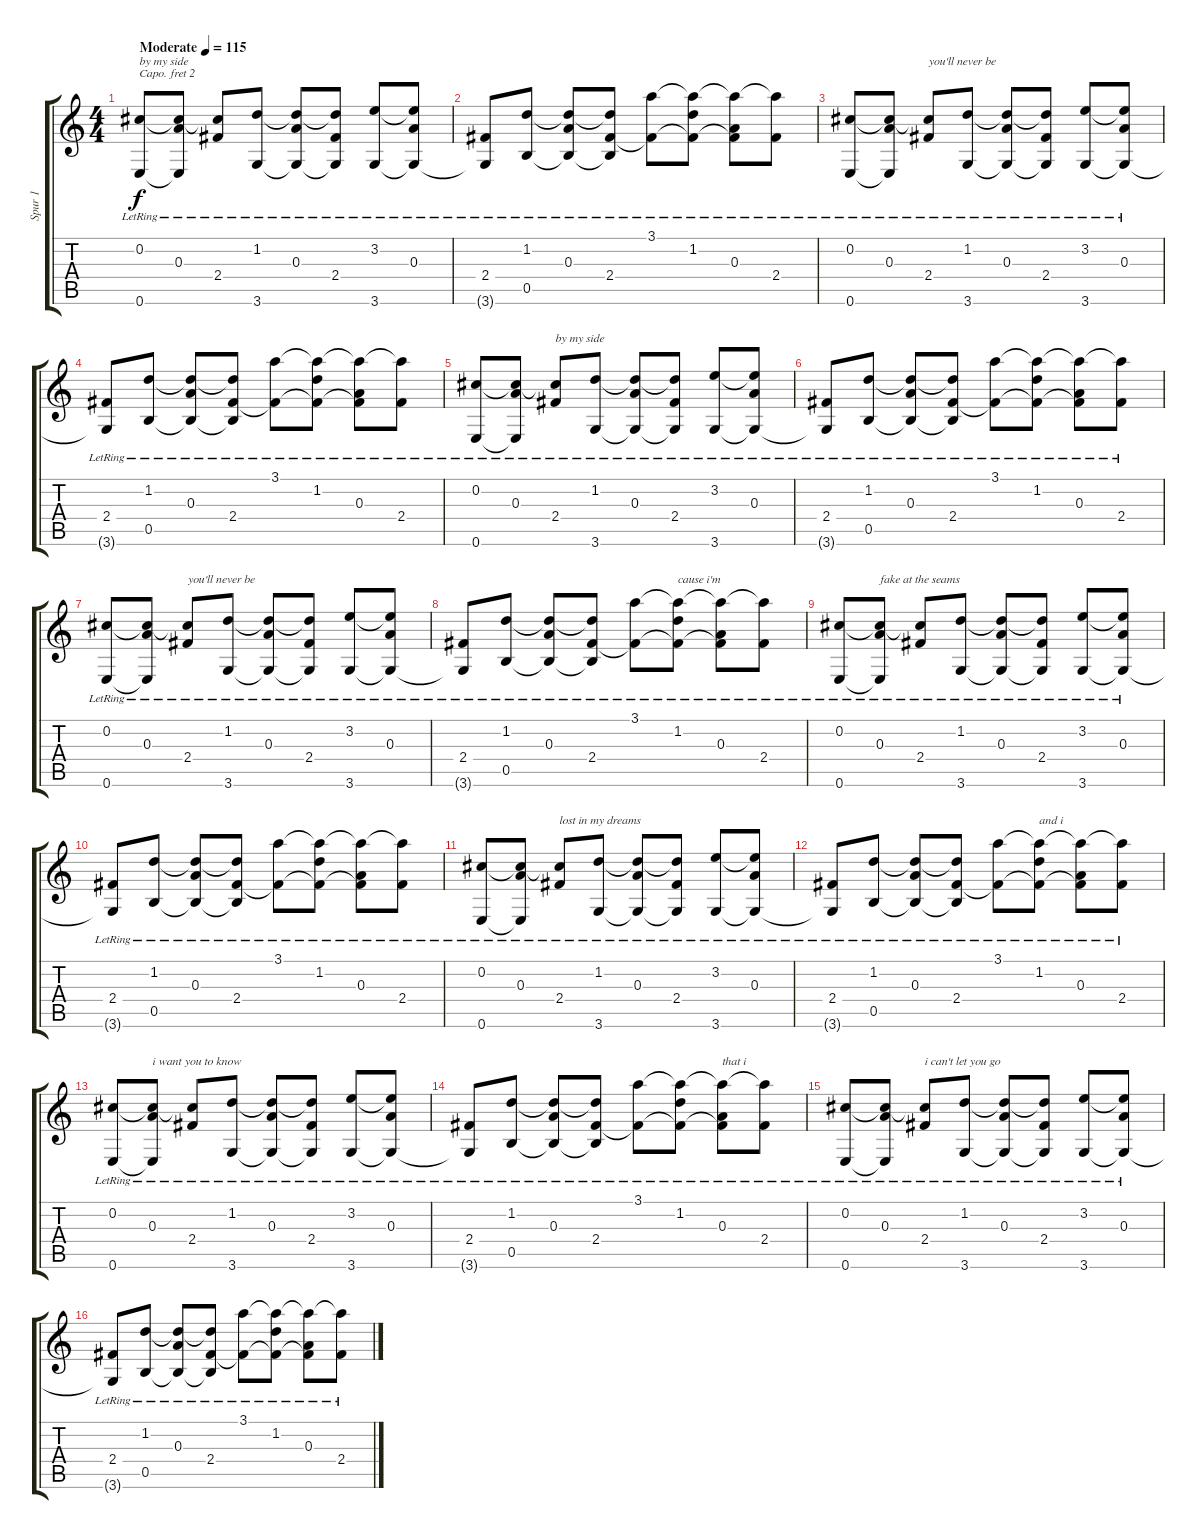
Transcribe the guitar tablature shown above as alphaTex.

\track ("Spur 1" "Spur 1") {instrument acousticguitarnylon}
\staff {score tabs}
\capo 2
\tuning (E4 B3 G3 D3 A2 D2) {hide}
\ts (4 4)
\tempo (115 "Moderate")
\clef g2
\ks c
(0.2{lr} 0.6{lr}).8{txt "by my side" dy f instrument acousticguitarnylon} (0.2{t} 0.3{lr} 0.6{t}).8 (0.2{t} 2.4{lr}).8 (1.2{lr} 3.6{lr}).8 (1.2{t} 0.3{lr} 3.6{t}).8 (1.2{t} 2.4{lr} 3.6{t}).8 (3.2{lr} 3.6{lr}).8 (3.2{t} 0.3{lr} 3.6{t}).8 |
(2.4{lr} 3.6{t}).8 (1.2{lr} 0.5{lr}).8 (1.2{t} 0.3{lr} 0.5{t}).8 (1.2{t} 2.4{lr} 0.5{t}).8 (3.1{lr} 2.4{t}).8 (3.1{t} 1.2{lr} 2.4{t}).8 (3.1{t} 0.3{lr} 2.4{t}).8 (3.1{t} 2.4{lr}).8 |
(0.2{lr} 0.6{lr}).8 (0.2{t} 0.3{lr} 0.6{t}).8 (0.2{t} 2.4{lr}).8{txt "you'll never be"} (1.2{lr} 3.6{lr}).8 (1.2{t} 0.3{lr} 3.6{t}).8 (1.2{t} 2.4{lr} 3.6{t}).8 (3.2{lr} 3.6{lr}).8 (3.2{t} 0.3{lr} 3.6{t}).8 |
(2.4{lr} 3.6{t}).8 (1.2{lr} 0.5{lr}).8 (1.2{t} 0.3{lr} 0.5{t}).8 (1.2{t} 2.4{lr} 0.5{t}).8 (3.1{lr} 2.4{t}).8 (3.1{t} 1.2{lr} 2.4{t}).8 (3.1{t} 0.3{lr} 2.4{t}).8 (3.1{t} 2.4{lr}).8 |
(0.2{lr} 0.6{lr}).8 (0.2{t} 0.3{lr} 0.6{t}).8 (0.2{t} 2.4{lr}).8{txt "by my side"} (1.2{lr} 3.6{lr}).8 (1.2{t} 0.3{lr} 3.6{t}).8 (1.2{t} 2.4{lr} 3.6{t}).8 (3.2{lr} 3.6{lr}).8 (3.2{t} 0.3{lr} 3.6{t}).8 |
(2.4{lr} 3.6{t}).8 (1.2{lr} 0.5{lr}).8 (1.2{t} 0.3{lr} 0.5{t}).8 (1.2{t} 2.4{lr} 0.5{t}).8 (3.1{lr} 2.4{t}).8 (3.1{t} 1.2{lr} 2.4{t}).8 (3.1{t} 0.3{lr} 2.4{t}).8 (3.1{t} 2.4{lr}).8 |
(0.2{lr} 0.6{lr}).8 (0.2{t} 0.3{lr} 0.6{t}).8 (0.2{t} 2.4{lr}).8{txt "you'll never be"} (1.2{lr} 3.6{lr}).8 (1.2{t} 0.3{lr} 3.6{t}).8 (1.2{t} 2.4{lr} 3.6{t}).8 (3.2{lr} 3.6{lr}).8 (3.2{t} 0.3{lr} 3.6{t}).8 |
(2.4{lr} 3.6{t}).8 (1.2{lr} 0.5{lr}).8 (1.2{t} 0.3{lr} 0.5{t}).8 (1.2{t} 2.4{lr} 0.5{t}).8 (3.1{lr} 2.4{t}).8 (3.1{t} 1.2{lr} 2.4{t}).8{txt "cause i'm"} (3.1{t} 0.3{lr} 2.4{t}).8 (3.1{t} 2.4{lr}).8 |
(0.2{lr} 0.6{lr}).8 (0.2{t} 0.3{lr} 0.6{t}).8{txt "fake at the seams"} (0.2{t} 2.4{lr}).8 (1.2{lr} 3.6{lr}).8 (1.2{t} 0.3{lr} 3.6{t}).8 (1.2{t} 2.4{lr} 3.6{t}).8 (3.2{lr} 3.6{lr}).8 (3.2{t} 0.3{lr} 3.6{t}).8 |
(2.4{lr} 3.6{t}).8 (1.2{lr} 0.5{lr}).8 (1.2{t} 0.3{lr} 0.5{t}).8 (1.2{t} 2.4{lr} 0.5{t}).8 (3.1{lr} 2.4{t}).8 (3.1{t} 1.2{lr} 2.4{t}).8 (3.1{t} 0.3{lr} 2.4{t}).8 (3.1{t} 2.4{lr}).8 |
(0.2{lr} 0.6{lr}).8 (0.2{t} 0.3{lr} 0.6{t}).8 (0.2{t} 2.4{lr}).8{txt "lost in my dreams"} (1.2{lr} 3.6{lr}).8 (1.2{t} 0.3{lr} 3.6{t}).8 (1.2{t} 2.4{lr} 3.6{t}).8 (3.2{lr} 3.6{lr}).8 (3.2{t} 0.3{lr} 3.6{t}).8 |
(2.4{lr} 3.6{t}).8 (1.2{lr} 0.5{lr}).8 (1.2{t} 0.3{lr} 0.5{t}).8 (1.2{t} 2.4{lr} 0.5{t}).8 (3.1{lr} 2.4{t}).8 (3.1{t} 1.2{lr} 2.4{t}).8{txt "and i"} (3.1{t} 0.3{lr} 2.4{t}).8 (3.1{t} 2.4{lr}).8 |
(0.2{lr} 0.6{lr}).8 (0.2{t} 0.3{lr} 0.6{t}).8{txt "i want you to know"} (0.2{t} 2.4{lr}).8 (1.2{lr} 3.6{lr}).8 (1.2{t} 0.3{lr} 3.6{t}).8 (1.2{t} 2.4{lr} 3.6{t}).8 (3.2{lr} 3.6{lr}).8 (3.2{t} 0.3{lr} 3.6{t}).8 |
(2.4{lr} 3.6{t}).8 (1.2{lr} 0.5{lr}).8 (1.2{t} 0.3{lr} 0.5{t}).8 (1.2{t} 2.4{lr} 0.5{t}).8 (3.1{lr} 2.4{t}).8 (3.1{t} 1.2{lr} 2.4{t}).8 (3.1{t} 0.3{lr} 2.4{t}).8{txt "that i"} (3.1{t} 2.4{lr}).8 |
(0.2{lr} 0.6{lr}).8 (0.2{t} 0.3{lr} 0.6{t}).8 (0.2{t} 2.4{lr}).8{txt "i can't let you go"} (1.2{lr} 3.6{lr}).8 (1.2{t} 0.3{lr} 3.6{t}).8 (1.2{t} 2.4{lr} 3.6{t}).8 (3.2{lr} 3.6{lr}).8 (3.2{t} 0.3{lr} 3.6{t}).8 |
(2.4{lr} 3.6{t}).8 (1.2{lr} 0.5{lr}).8 (1.2{t} 0.3{lr} 0.5{t}).8 (1.2{t} 2.4{lr} 0.5{t}).8 (3.1{lr} 2.4{t}).8 (3.1{t} 1.2{lr} 2.4{t}).8 (3.1{t} 0.3{lr} 2.4{t}).8 (3.1{t} 2.4{lr}).8
